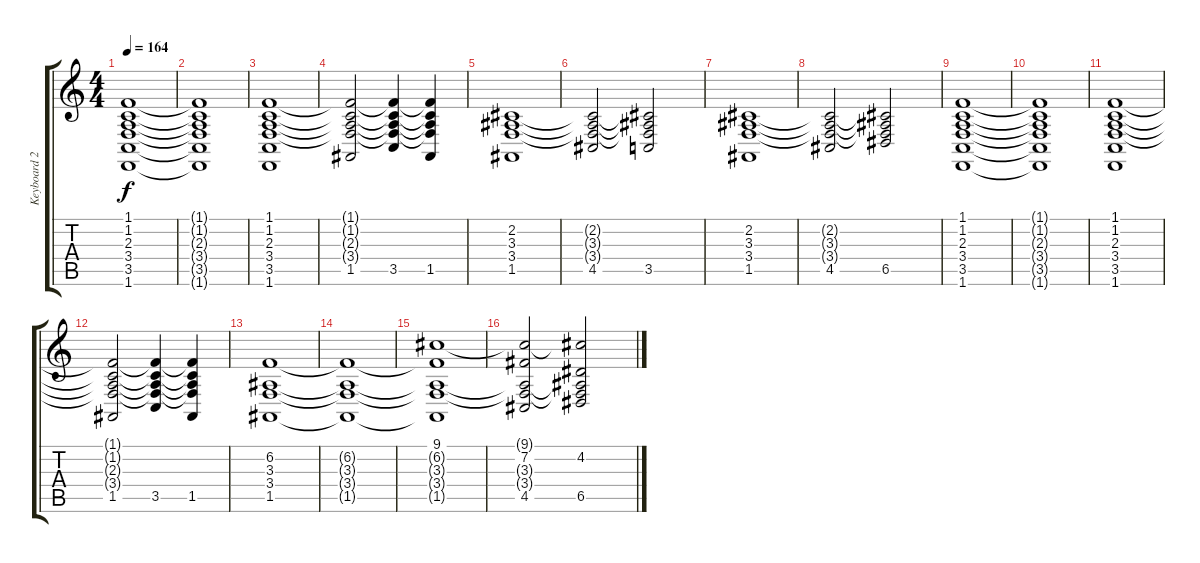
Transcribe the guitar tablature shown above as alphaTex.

\track ("Keyboard 2 (Strings)" "Keyboard 2") {instrument stringensemble1}
\staff {score tabs}
\tuning (E4 B3 G3 D3 A2 E2) {hide}
\ts (4 4)
\tempo 164
\clef g2
\ks c
(1.1 1.2 2.3 3.4 3.5 1.6).1{dy f} |
(1.1{t} 1.2{t} 2.3{t} 3.4{t} 3.5{t} 1.6{t}).1 |
(1.1 1.2 2.3 3.4 3.5 1.6).1 |
(1.1{t} 1.2{t} 2.3{t} 3.4{t} 1.5).2 (1.1{t} 1.2{t} 2.3{t} 3.4{t} 3.5).4 (1.1{t} 1.2{t} 2.3{t} 3.4{t} 1.5).4 |
(2.2 3.3 3.4 1.5).1 |
(2.2{t} 3.3{t} 3.4{t} 4.5).2 (2.2{t} 3.3{t} 3.4{t} 3.5).2 |
(2.2 3.3 3.4 1.5).1 |
(2.2{t} 3.3{t} 3.4{t} 4.5).2 (2.2{t} 3.3{t} 3.4{t} 6.5).2 |
(1.1 1.2 2.3 3.4 3.5 1.6).1 |
(1.1{t} 1.2{t} 2.3{t} 3.4{t} 3.5{t} 1.6{t}).1 |
(1.1 1.2 2.3 3.4 3.5 1.6).1 |
(1.1{t} 1.2{t} 2.3{t} 3.4{t} 1.5).2 (1.1{t} 1.2{t} 2.3{t} 3.4{t} 3.5).4 (1.1{t} 1.2{t} 2.3{t} 3.4{t} 1.5).4 |
(6.2 3.3 3.4 1.5).1 |
(6.2{t} 3.3{t} 3.4{t} 1.5{t}).1 |
(9.1 6.2{t} 3.3{t} 3.4{t} 1.5{t}).1 |
(9.1{t} 7.2 3.3{t} 3.4{t} 4.5).2 (9.1{t} 4.2 3.3{t} 3.4{t} 6.5).2
